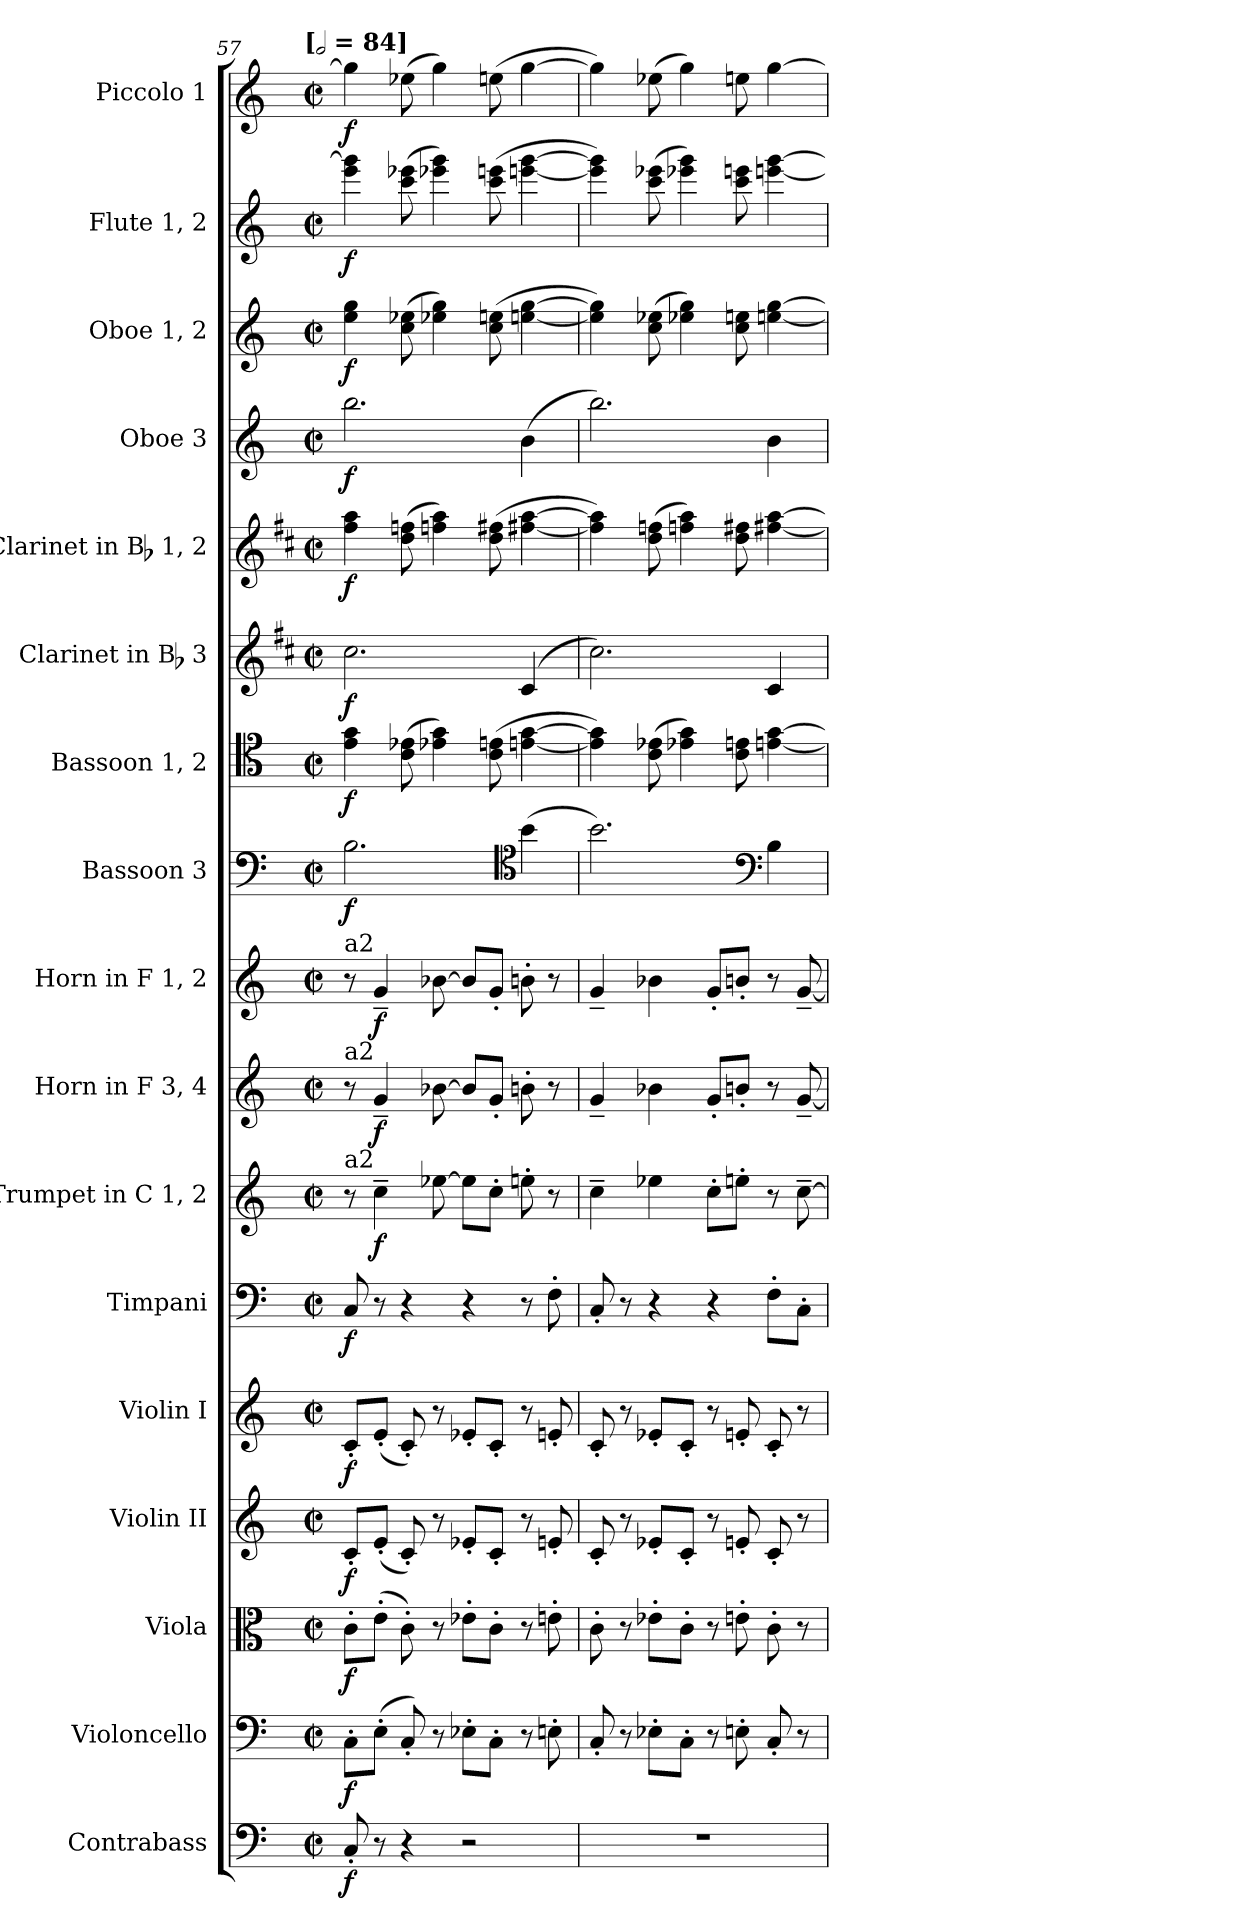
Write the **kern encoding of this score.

**kern	**dynam	**kern	**dynam	**kern	**dynam	**kern	**dynam	**kern	**dynam	**kern	**dynam	**kern	**dynam	**kern	**dynam	**kern	**dynam	**kern	**dynam	**kern	**dynam	**kern	**dynam	**kern	**dynam	**kern	**dynam	**kern	**dynam	**kern	**dynam	**kern	**dynam
*part17	*part17	*part16	*part16	*part15	*part15	*part14	*part14	*part13	*part13	*part12	*part12	*part11	*part11	*part10	*part10	*part9	*part9	*part8	*part8	*part7	*part7	*part6	*part6	*part5	*part5	*part4	*part4	*part3	*part3	*part2	*part2	*part1	*part1
*staff17	*staff17	*staff16	*staff16	*staff15	*staff15	*staff14	*staff14	*staff13	*staff13	*staff12	*staff12	*staff11	*staff11	*staff10	*staff10	*staff9	*staff9	*staff8	*staff8	*staff7	*staff7	*staff6	*staff6	*staff5	*staff5	*staff4	*staff4	*staff3	*staff3	*staff2	*staff2	*staff1	*staff1
*I"Contrabass	*	*I"Violoncello	*	*I"Viola	*	*I"Violin II	*	*I"Violin I	*	*I"Timpani	*	*I"Trumpet in C 1, 2	*	*I"Horn in F 3, 4	*	*I"Horn in F 1, 2	*	*I"Bassoon 3	*	*I"Bassoon 1, 2	*	*I"Clarinet in Bb 3	*	*I"Clarinet in Bb 1, 2	*	*I"Oboe 3	*	*I"Oboe 1, 2	*	*I"Flute 1, 2	*	*I"Piccolo 1	*
*I'cb	*	*I'vc	*	*I'vla	*	*I'vn	*	*I'vn	*	*I'timp	*	*I'tp	*	*	*	*	*	*I'bn	*	*I'bn	*	*I'cl	*	*I'cl	*	*I'ob	*	*I'ob	*	*I'fl	*	*I'picc	*
*clefF4	*	*clefF4	*	*clefC3	*	*clefG2	*	*clefG2	*	*clefF4	*	*clefG2	*	*clefG2	*	*clefG2	*	*clefF4	*	*clefC4	*	*clefG2	*	*clefG2	*	*clefG2	*	*clefG2	*	*clefG2	*	*clefG2	*
*ITrd7c12	*	*	*	*	*	*	*	*	*	*	*	*	*	*ITrd4c7	*	*ITrd4c7	*	*	*	*	*	*ITrd1c2	*	*ITrd1c2	*	*	*	*	*	*	*	*ITrd-7c-12	*
*k[]	*	*k[]	*	*k[]	*	*k[]	*	*k[]	*	*k[]	*	*k[]	*	*k[b-]	*	*k[b-]	*	*k[]	*	*k[]	*	*k[]	*	*k[]	*	*k[]	*	*k[]	*	*k[]	*	*k[]	*
*C:	*	*C:	*	*C:	*	*C:	*	*C:	*	*C:	*	*C:	*	*F:	*	*F:	*	*C:	*	*C:	*	*C:	*	*C:	*	*C:	*	*C:	*	*C:	*	*C:	*
!!LO:TX:omd:t=[[half] = 84]
*M2/2	*	*M2/2	*	*M2/2	*	*M2/2	*	*M2/2	*	*M2/2	*	*M2/2	*	*M2/2	*	*M2/2	*	*M2/2	*	*M2/2	*	*M2/2	*	*M2/2	*	*M2/2	*	*M2/2	*	*M2/2	*	*M2/2	*
*met(c|)	*	*met(c|)	*	*met(c|)	*	*met(c|)	*	*met(c|)	*	*met(c|)	*	*met(c|)	*	*met(c|)	*	*met(c|)	*	*met(c|)	*	*met(c|)	*	*met(c|)	*	*met(c|)	*	*met(c|)	*	*met(c|)	*	*met(c|)	*	*met(c|)	*
*MM168	*	*MM168	*	*MM168	*	*MM168	*	*MM168	*	*MM168	*	*MM168	*	*MM168	*	*MM168	*	*MM168	*	*MM168	*	*MM168	*	*MM168	*	*MM168	*	*MM168	*	*MM168	*	*MM168	*
=57	=57	=57	=57	=57	=57	=57	=57	=57	=57	=57	=57	=57	=57	=57	=57	=57	=57	=57	=57	=57	=57	=57	=57	=57	=57	=57	=57	=57	=57	=57	=57	=57	=57
!	!	!	!	!	!	!	!	!	!	!	!	!	!	!	!	!LO:TX:a:t=a2	!	!	!	!	!	!	!	!	!	!	!	!	!	!	!	!	!
!	!	!	!	!	!	!	!	!	!	!	!	!	!	!LO:TX:a:t=a2	!	!	!	!	!	!	!	!	!	!	!	!	!	!	!	!	!	!	!
!	!	!	!	!	!	!	!	!	!	!	!	!LO:TX:a:t=a2	!	!	!	!	!	!	!	!	!	!	!	!	!	!	!	!	!	!	!	!	!
8CC'	f	8C'L	f	8c'L	f	8c'L	f	8c'L	f	8C	f	8r	.	8r	.	8r	.	2.B	f	4e 4g	f	2.b	f	4ee 4gg	f	2.bb	f	4ee 4gg	f	4eee 4ggg]	f	4ggg]	f
8r	.	(8E'J	.	(8e'J	.	(8e'J	.	(8e'J	.	8r	.	4cc~	f	4c~	f	4c~	f	.	.	.	.	.	.	.	.	.	.	.	.	.	.	.	.
4r	.	8C')	.	8c')	.	8c')	.	8c')	.	4r	.	.	.	.	.	.	.	.	.	(8c 8e-X	.	.	.	(8cc 8ee-X	.	.	.	(8cc 8ee-X	.	(8ccc 8eee-X	.	(8eee-X	.
.	.	8r	.	8r	.	8r	.	8r	.	.	.	[8ee-X	.	[8e-X	.	[8e-X	.	.	.	4e-X 4g)	.	.	.	4ee-X 4gg)	.	.	.	4ee-X 4gg)	.	4eee-X 4ggg)	.	4ggg)	.
2r	.	8E-X'L	.	8e-X'L	.	8e-X'L	.	8e-X'L	.	4r	.	8ee-L]	.	8e-L]	.	8e-L]	.	.	.	.	.	.	.	.	.	.	.	.	.	.	.	.	.
.	.	8C'J	.	8c'J	.	8c'J	.	8c'J	.	.	.	8cc'J	.	8c'J	.	8c'J	.	.	.	(8c 8en	.	.	.	(8cc 8een	.	.	.	(8cc 8een	.	(8ccc 8eeen	.	(8eeen	.
*	*	*	*	*	*	*	*	*	*	*	*	*	*	*	*	*	*	*clefC4	*	*	*	*	*	*	*	*	*	*	*	*	*	*	*
.	.	8r	.	8r	.	8r	.	8r	.	8r	.	8een'	.	8en'	.	8en'	.	(4b	.	[4en [4g	.	(4B	.	[4een [4gg	.	(4b	.	[4een [4gg	.	[4eeen [4ggg	.	[4ggg	.
.	.	8En'	.	8en'	.	8en'	.	8en'	.	8F'	.	8r	.	8r	.	8r	.	.	.	.	.	.	.	.	.	.	.	.	.	.	.	.	.
=58	=58	=58	=58	=58	=58	=58	=58	=58	=58	=58	=58	=58	=58	=58	=58	=58	=58	=58	=58	=58	=58	=58	=58	=58	=58	=58	=58	=58	=58	=58	=58	=58	=58
1r	.	8C'	.	8c'	.	8c'	.	8c'	.	8C'	.	4cc~	.	4c~	.	4c~	.	2.b)	.	4e] 4g])	.	2.b)	.	4ee] 4gg])	.	2.bb)	.	4ee] 4gg])	.	4eee] 4ggg])	.	4ggg])	.
.	.	8r	.	8r	.	8r	.	8r	.	8r	.	.	.	.	.	.	.	.	.	.	.	.	.	.	.	.	.	.	.	.	.	.	.
.	.	8E-X'L	.	8e-X'L	.	8e-X'L	.	8e-X'L	.	4r	.	4ee-X	.	4e-X	.	4e-X	.	.	.	(8c 8e-X	.	.	.	(8cc 8ee-X	.	.	.	(8cc 8ee-X	.	(8ccc 8eee-X	.	(8eee-X	.
.	.	8C'J	.	8c'J	.	8c'J	.	8c'J	.	.	.	.	.	.	.	.	.	.	.	4e-X 4g)	.	.	.	4ee-X 4gg)	.	.	.	4ee-X 4gg)	.	4eee-X 4ggg)	.	4ggg)	.
.	.	8r	.	8r	.	8r	.	8r	.	4r	.	8cc'L	.	8c'L	.	8c'L	.	.	.	.	.	.	.	.	.	.	.	.	.	.	.	.	.
.	.	8En'	.	8en'	.	8en'	.	8en'	.	.	.	8een'J	.	8en'J	.	8en'J	.	.	.	8c 8en	.	.	.	8cc 8een	.	.	.	8cc 8een	.	8ccc 8eeen	.	8eeen	.
*	*	*	*	*	*	*	*	*	*	*	*	*	*	*	*	*	*	*clefF4	*	*	*	*	*	*	*	*	*	*	*	*	*	*	*
.	.	8C'	.	8c'	.	8c'	.	8c'	.	8F'L	.	8r	.	8r	.	8r	.	4B	.	[4en [4g	.	4B	.	[4een [4gg	.	4b	.	[4een [4gg	.	[4eeen [4ggg	.	[4ggg	.
.	.	8r	.	8r	.	8r	.	8r	.	8C'J	.	[8cc~	.	[8c~	.	[8c~	.	.	.	.	.	.	.	.	.	.	.	.	.	.	.	.	.
=	=	=	=	=	=	=	=	=	=	=	=	=	=	=	=	=	=	=	=	=	=	=	=	=	=	=	=	=	=	=	=	=	=
*-	*-	*-	*-	*-	*-	*-	*-	*-	*-	*-	*-	*-	*-	*-	*-	*-	*-	*-	*-	*-	*-	*-	*-	*-	*-	*-	*-	*-	*-	*-	*-	*-	*-
